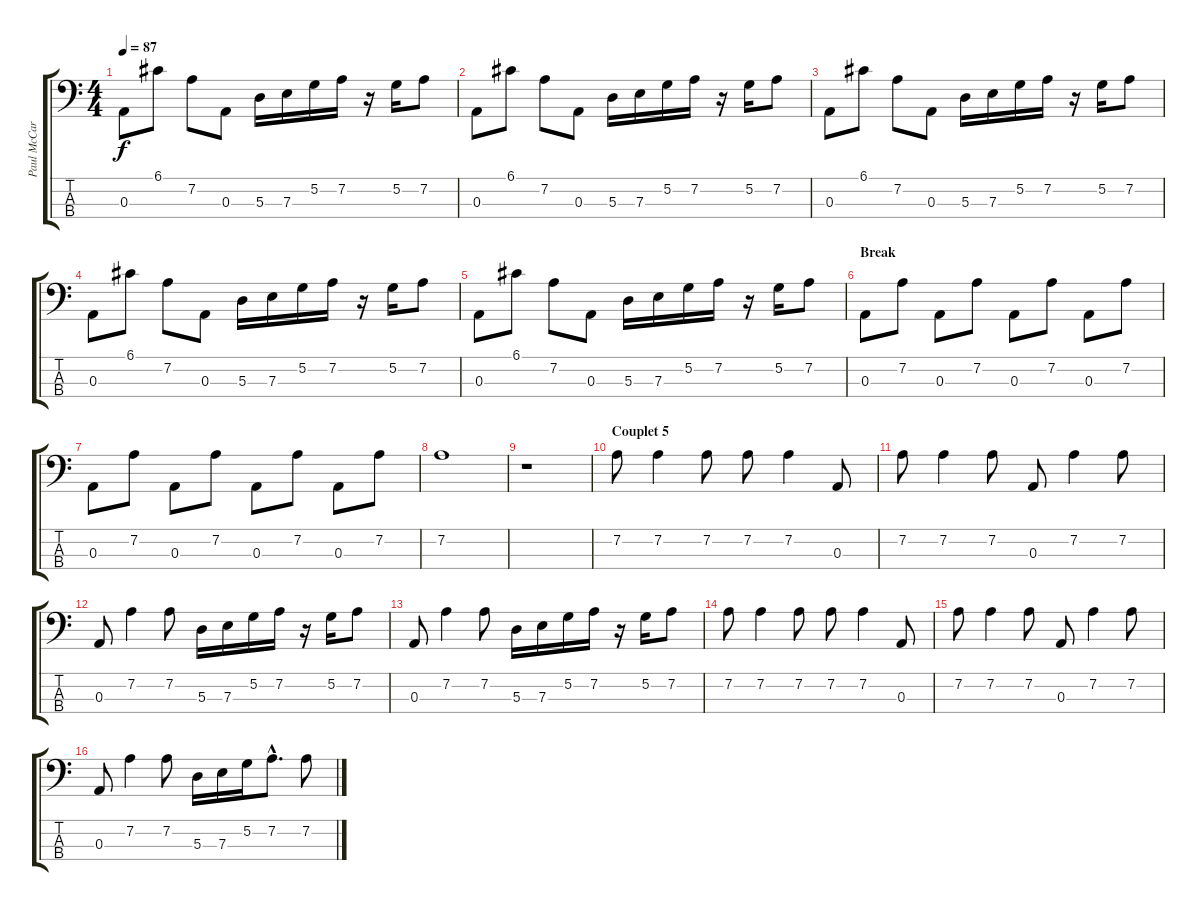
\track ("Paul McCartney (Basse)" "Paul McCar") {instrument electricbassfinger}
\staff {score tabs}
\tuning (G2 D2 A1 E1) {hide}
\ts (4 4)
\tempo 87
\clef f4
\ks c
0.3.8{dy f} 6.1.8 7.2.8 0.3.8 5.3.16 7.3.16 5.2.16 7.2.16 r.16 5.2.16 7.2.8 |
0.3.8 6.1.8 7.2.8 0.3.8 5.3.16 7.3.16 5.2.16 7.2.16 r.16 5.2.16 7.2.8 |
0.3.8 6.1.8 7.2.8 0.3.8 5.3.16 7.3.16 5.2.16 7.2.16 r.16 5.2.16 7.2.8 |
0.3.8 6.1.8 7.2.8 0.3.8 5.3.16 7.3.16 5.2.16 7.2.16 r.16 5.2.16 7.2.8 |
0.3.8 6.1.8 7.2.8 0.3.8 5.3.16 7.3.16 5.2.16 7.2.16 r.16 5.2.16 7.2.8 |
\section ("" "Break")
0.3.8 7.2.8 0.3.8 7.2.8 0.3.8 7.2.8 0.3.8 7.2.8 |
0.3.8 7.2.8 0.3.8 7.2.8 0.3.8 7.2.8 0.3.8 7.2.8 |
7.2.1 |
r.1 |
\section ("" "Couplet 5")
7.2.8 7.2.4 7.2.8 7.2.8 7.2.4 0.3.8 |
7.2.8 7.2.4 7.2.8 0.3.8 7.2.4 7.2.8 |
0.3.8 7.2.4 7.2.8 5.3.16 7.3.16 5.2.16 7.2.16 r.16 5.2.16 7.2.8 |
0.3.8 7.2.4 7.2.8 5.3.16 7.3.16 5.2.16 7.2.16 r.16 5.2.16 7.2.8 |
7.2.8 7.2.4 7.2.8 7.2.8 7.2.4 0.3.8 |
7.2.8 7.2.4 7.2.8 0.3.8 7.2.4 7.2.8 |
0.3.8 7.2.4 7.2.8 5.3.16 7.3.16 5.2.16 7.2{hac}.8{d} 7.2.8
